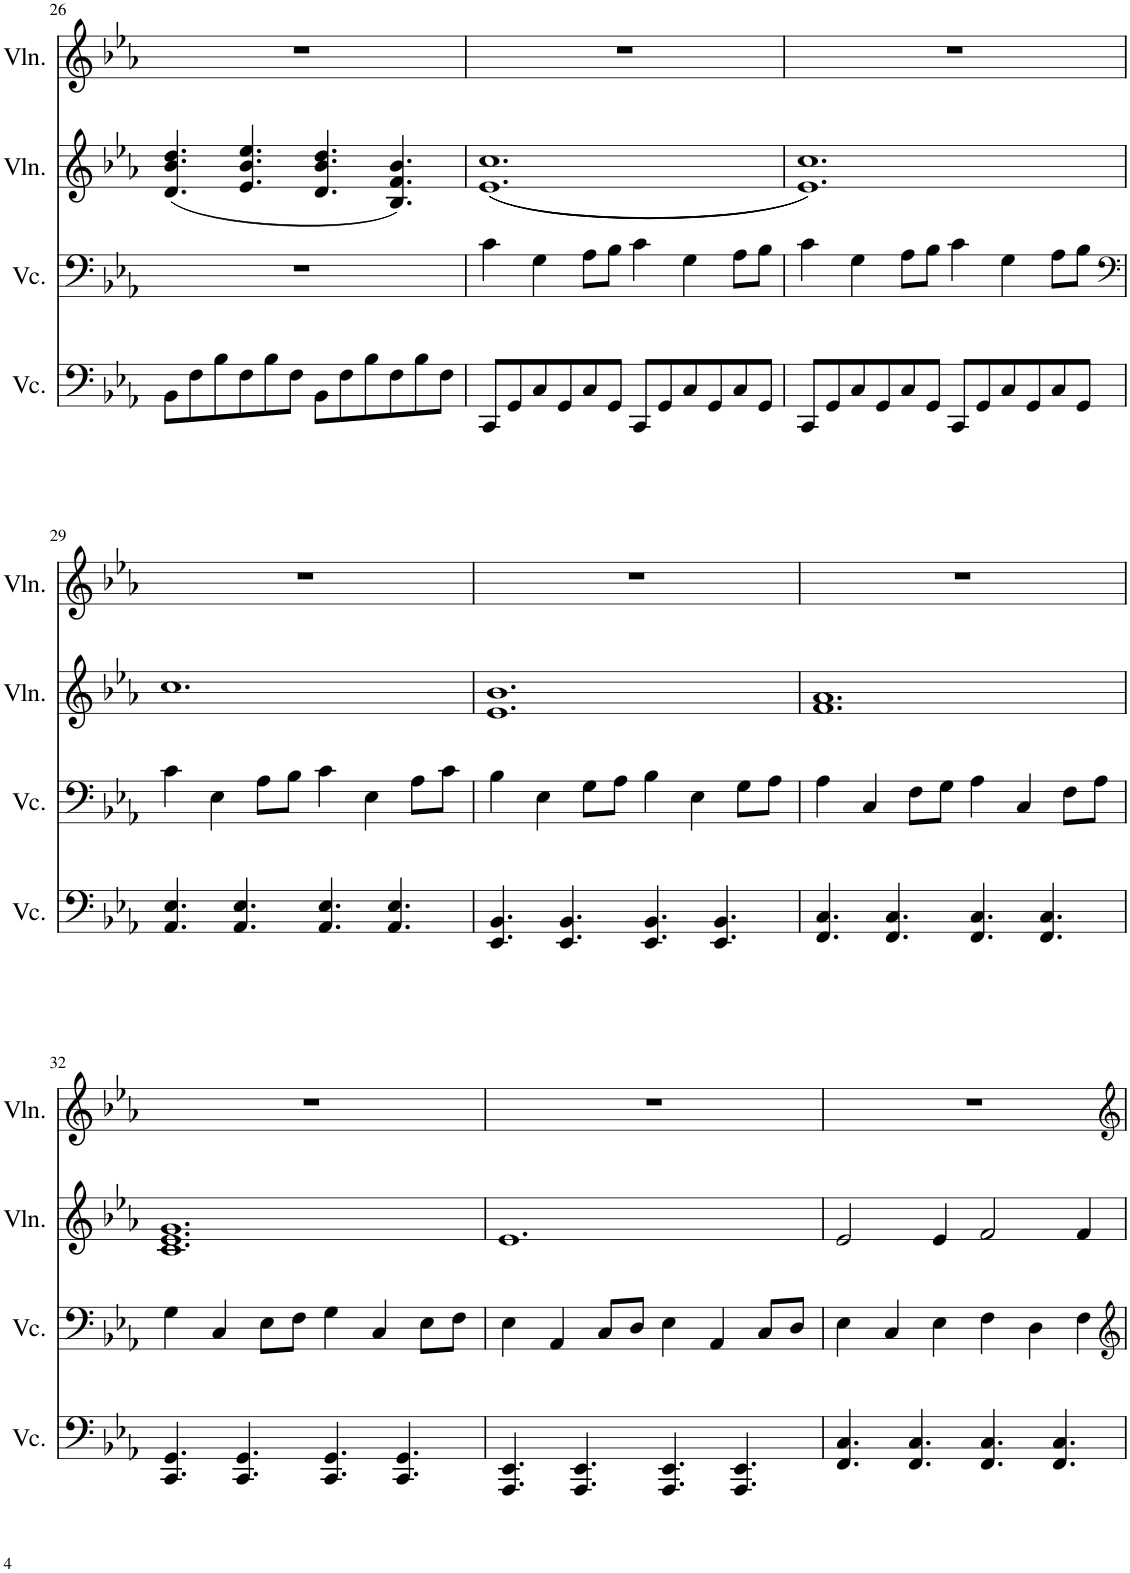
**kern	**kern	**kern	**kern	**kern	**kern	**kern
*part6	*part5	*part4	*part3	*part2	*part2	*part1
*staff7	*staff6	*staff5	*staff4	*staff3	*staff2	*staff1
*I"Violoncello	*I"Violoncello	*I"Violin	*I"Violin	*I"Piano	*	*I"Piano
*I'Vc.	*I'Vc.	*I'Vln.	*I'Vln.	*I'Pno.	*	*I'Pno.
!!LO:PB:g=z
*clefF4	*clefF4	*clefG2	*clefG2	*clefF4	*clefG2	*clefG2
*k[b-e-a-]	*k[b-e-a-]	*k[b-e-a-]	*k[b-e-a-]	*k[b-e-a-]	*k[b-e-a-]	*k[b-e-a-]
*M6/4	*M6/4	*M6/4	*M6/4	*M6/4	*M6/4	*M6/4
=26	=26	=26	=26	=26	=26	=26
8BB-\L	1.r	(4.d/ 4.b-/ 4.dd/	1.r	8BB-\L	(4.d 4.b- 4.dd	1.r
8F\	.	.	.	8F\	.	.
8B-\	.	.	.	8B-\	.	.
8F\	.	4.e-/ 4.b-/ 4.ee-/	.	8F\	4.e- 4.b- 4.ee-	.
8B-\	.	.	.	8B-\	.	.
8F\J	.	.	.	8F\J	.	.
8BB-\L	.	4.d/ 4.b-/ 4.dd/	.	8BB-\L	4.d 4.b- 4.dd	.
8F\	.	.	.	8F\	.	.
8B-\	.	.	.	8B-\	.	.
8F\	.	4.B-/ 4.f/ 4.b-/)	.	8F\	4.B- 4.f 4.b-)	.
8B-\	.	.	.	8B-\	.	.
8F\J	.	.	.	8F\J	.	.
=27	=27	=27	=27	=27	=27	=27
8CC/L	4c\	((1.e- 1.cc	1.r	8CC/L	((1.e- 1.cc	4c
8GG/	.	.	.	8GG/	.	.
8C/	4G\	.	.	8C/	.	4G
8GG/	.	.	.	8GG/	.	.
8C/	8A-\L	.	.	8C/	.	8A-/L
8GG/J	8B-\J	.	.	8GG/J	.	8B-/J
8CC/L	4c\	.	.	8CC/L	.	4c
8GG/	.	.	.	8GG/	.	.
8C/	4G\	.	.	8C/	.	4G
8GG/	.	.	.	8GG/	.	.
8C/	8A-\L	.	.	8C/	.	8A-/L
8GG/J	8B-\J	.	.	8GG/J	.	8B-/J
=28	=28	=28	=28	=28	=28	=28
8CC/L	4c\	1.e- 1.cc))	1.r	8CC/L	1.e- 1.cc))	4c
8GG/	.	.	.	8GG/	.	.
8C/	4G\	.	.	8C/	.	4G
8GG/	.	.	.	8GG/	.	.
8C/	8A-\L	.	.	8C/	.	8A-/L
8GG/J	8B-\J	.	.	8GG/J	.	8B-/J
8CC/L	4c\	.	.	8CC/L	.	4c
8GG/	.	.	.	8GG/	.	.
8C/	4G\	.	.	8C/	.	4G
8GG/	.	.	.	8GG/	.	.
8C/	8A-\L	.	.	8C/	.	8A-/L
8GG/J	8B-\J	.	.	8GG/J	.	8B-/J
!!LO:LB:g=z
=29	=29	=29	=29	=29	=29	=29
*	*clefF4	*	*	*	*	*clefF4
4.AA-/ 4.E-/	4c\	1.cc	1.r	4.AA- 4.E-	1.cc	4c
.	4E-\	.	.	.	.	4E-
4.AA-/ 4.E-/	.	.	.	4.AA- 4.E-	.	.
.	8A-\L	.	.	.	.	8A-\L
.	8B-\J	.	.	.	.	8B-\J
4.AA-/ 4.E-/	4c\	.	.	4.AA- 4.E-	.	4c
.	4E-\	.	.	.	.	4E-
4.AA-/ 4.E-/	.	.	.	4.AA- 4.E-	.	.
.	8A-\L	.	.	.	.	8A-\L
.	8c\J	.	.	.	.	8c\J
=30	=30	=30	=30	=30	=30	=30
4.EE-/ 4.BB-/	4B-\	1.e- 1.b-	1.r	4.EE- 4.BB-	1.e- 1.b-	4B-
.	4E-\	.	.	.	.	4E-
4.EE-/ 4.BB-/	.	.	.	4.EE- 4.BB-	.	.
.	8G\L	.	.	.	.	8G\L
.	8A-\J	.	.	.	.	8A-\J
4.EE-/ 4.BB-/	4B-\	.	.	4.EE- 4.BB-	.	4B-
.	4E-\	.	.	.	.	4E-
4.EE-/ 4.BB-/	.	.	.	4.EE- 4.BB-	.	.
.	8G\L	.	.	.	.	8G\L
.	8A-\J	.	.	.	.	8A-\J
=31	=31	=31	=31	=31	=31	=31
4.FF/ 4.C/	4A-\	1.f 1.a-	1.r	4.FF 4.C	1.f 1.a-	4A-
.	4C/	.	.	.	.	4C
4.FF/ 4.C/	.	.	.	4.FF 4.C	.	.
.	8F\L	.	.	.	.	8F\L
.	8G\J	.	.	.	.	8G\J
4.FF/ 4.C/	4A-\	.	.	4.FF 4.C	.	4A-
.	4C/	.	.	.	.	4C
4.FF/ 4.C/	.	.	.	4.FF 4.C	.	.
.	8F\L	.	.	.	.	8F\L
.	8A-\J	.	.	.	.	8A-\J
!!LO:LB:g=z
=32	=32	=32	=32	=32	=32	=32
4.CC/ 4.GG/	4G\	1.c 1.e- 1.g	1.r	4.CC 4.GG	1.c 1.e- 1.g	4G
.	4C/	.	.	.	.	4C
4.CC/ 4.GG/	.	.	.	4.CC 4.GG	.	.
.	8E-\L	.	.	.	.	8E-\L
.	8F\J	.	.	.	.	8F\J
4.CC/ 4.GG/	4G\	.	.	4.CC 4.GG	.	4G
.	4C/	.	.	.	.	4C
4.CC/ 4.GG/	.	.	.	4.CC 4.GG	.	.
.	8E-\L	.	.	.	.	8E-\L
.	8F\J	.	.	.	.	8F\J
=33	=33	=33	=33	=33	=33	=33
4.AAA-/ 4.EE-/	4E-\	1.e-	1.r	4.AAA- 4.EE-	1.e-	4E-
.	4AA-/	.	.	.	.	4AA-
4.AAA-/ 4.EE-/	.	.	.	4.AAA- 4.EE-	.	.
.	8C/L	.	.	.	.	8C/L
.	8D/J	.	.	.	.	8D/J
4.AAA-/ 4.EE-/	4E-\	.	.	4.AAA- 4.EE-	.	4E-
.	4AA-/	.	.	.	.	4AA-
4.AAA-/ 4.EE-/	.	.	.	4.AAA- 4.EE-	.	.
.	8C/L	.	.	.	.	8C/L
.	8D/J	.	.	.	.	8D/J
=34	=34	=34	=34	=34	=34	=34
4.FF/ 4.C/	4E-\	2e-/	1.r	4.FF 4.C	2e-	4E-
.	4C/	.	.	.	.	4C
4.FF/ 4.C/	.	.	.	4.FF 4.C	.	.
.	4E-\	4e-/	.	.	4e-	4E-
4.FF/ 4.C/	4F\	2f/	.	4.FF 4.C	2f	4F
.	4D\	.	.	.	.	4D
4.FF/ 4.C/	.	.	.	4.FF 4.C	.	.
.	4F\	4f/	.	.	4f	4F
=	=	=	=	=	=	=
*-	*-	*-	*-	*-	*-	*-
